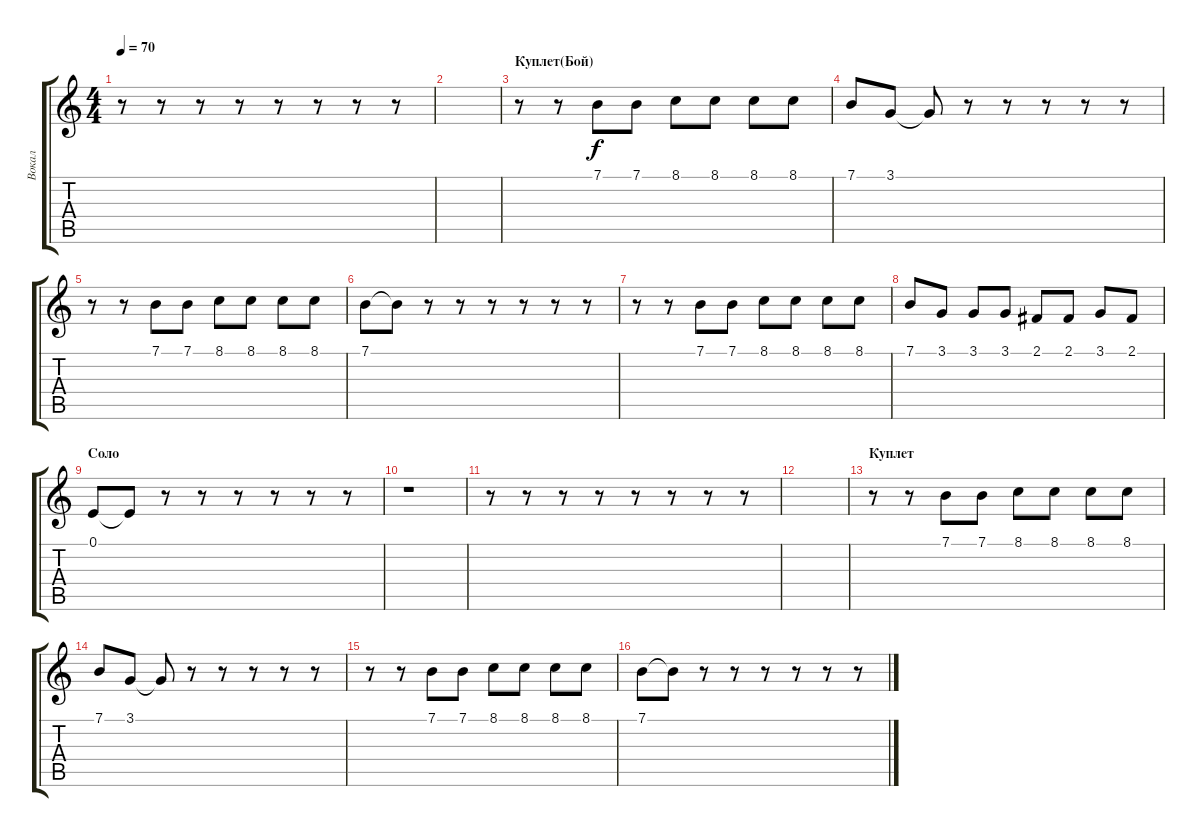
\track ("Вокал" "Вокал") {instrument lead6voice}
\staff {score tabs}
\tuning (E4 B3 G3 D3 A2 E2) {hide}
\ts (4 4)
\tempo 70
\clef g2
\ks c
r.8{dy f} r.8 r.8 r.8 r.8 r.8 r.8 r.8 |
|
\section ("" "Куплет(Бой)")
r.8 r.8 7.1.8 7.1.8 8.1.8 8.1.8 8.1.8 8.1.8 |
7.1.8 3.1.8 3.1{t}.8 r.8 r.8 r.8 r.8 r.8 |
r.8 r.8 7.1.8 7.1.8 8.1.8 8.1.8 8.1.8 8.1.8 |
7.1.8 7.1{t}.8 r.8 r.8 r.8 r.8 r.8 r.8 |
r.8 r.8 7.1.8 7.1.8 8.1.8 8.1.8 8.1.8 8.1.8 |
7.1.8 3.1.8 3.1.8 3.1.8 2.1.8 2.1.8 3.1.8 2.1.8 |
\section ("" "Соло")
0.1.8 0.1{t}.8 r.8 r.8 r.8 r.8 r.8 r.8 |
r.1 |
r.8 r.8 r.8 r.8 r.8 r.8 r.8 r.8 |
|
\section ("" "Куплет")
r.8 r.8 7.1.8 7.1.8 8.1.8 8.1.8 8.1.8 8.1.8 |
7.1.8 3.1.8 3.1{t}.8 r.8 r.8 r.8 r.8 r.8 |
r.8 r.8 7.1.8 7.1.8 8.1.8 8.1.8 8.1.8 8.1.8 |
7.1.8 7.1{t}.8 r.8 r.8 r.8 r.8 r.8 r.8
